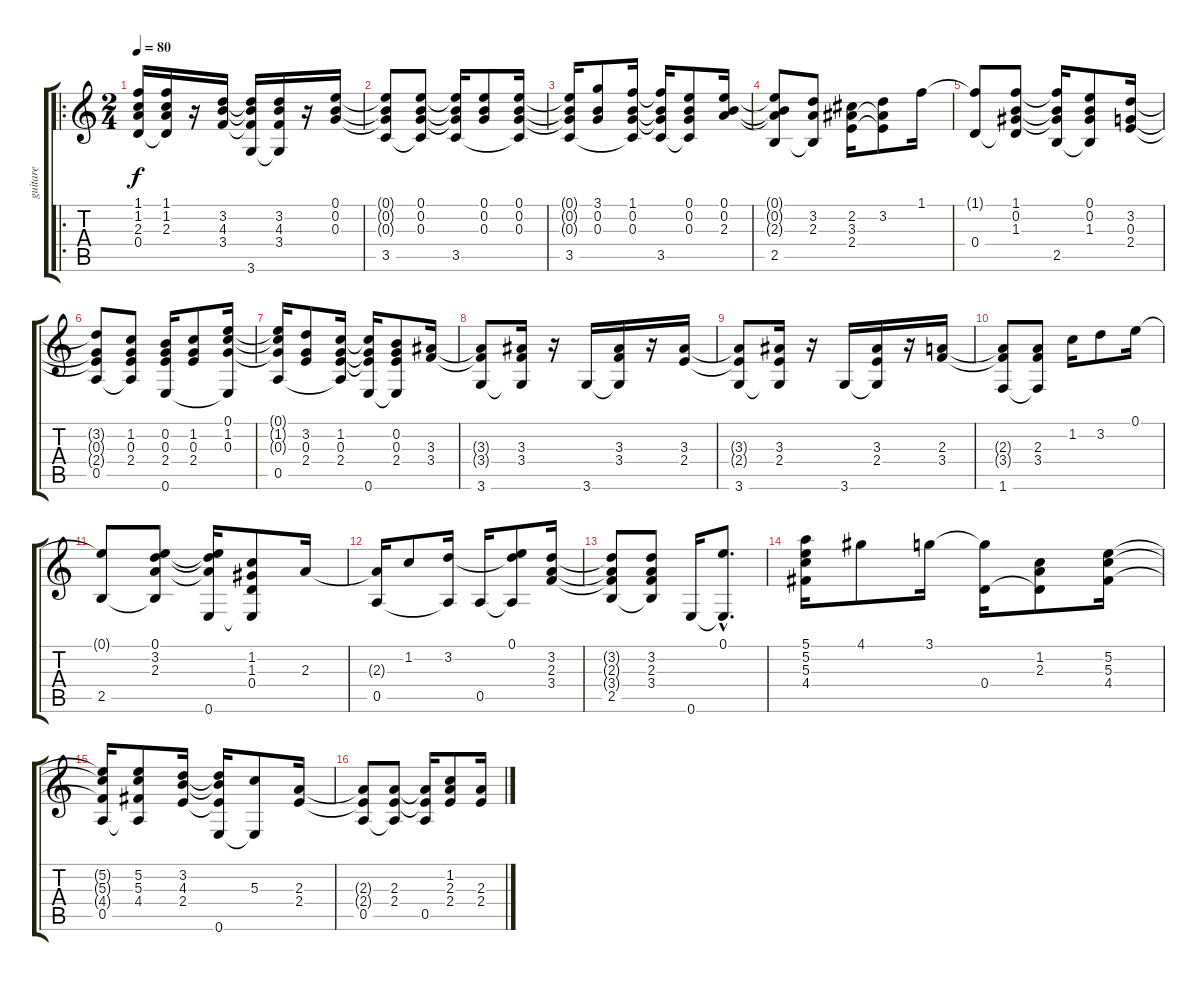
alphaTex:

\track ("guitare" "guitare") {instrument acousticguitarnylon}
\staff {score tabs}
\tuning (E4 B3 G3 D3 A2 E2) {hide}
\ro
\ts (2 4)
\tempo 80
\clef g2
\ks c
(1.1{t} 1.2{t} 2.3{t} 0.4).16{dy f} (1.1 1.2 2.3 0.4{t}).16 r.16 (3.2 4.3 3.4).16 (3.2{t} 4.3{t} 3.4{t} 3.6).16 (3.2 4.3 3.4 3.6{t}).16 r.16 (0.1 0.2 0.3).16 |
(0.1{t} 0.2{t} 0.3{t} 3.5).8 (0.1 0.2 0.3 3.5{t}).8 (0.1{t} 0.2{t} 0.3{t} 3.5).16 (0.1 0.2 0.3).8 (0.1 0.2 0.3 3.5{t}).16 |
(0.1{t} 0.2{t} 0.3{t} 3.5).16 (3.1 0.2 0.3).8 (1.1 0.2 0.3 3.5{t}).16 (1.1{t} 0.2{t} 0.3{t} 3.5).16 (0.1 0.2 0.3 3.5{t}).8 (0.1 0.2 2.3).16 |
(0.1{t} 0.2{t} 2.3{t} 2.5).8 (3.2 2.3 2.5{t}).8 (2.2 3.3 2.4).16 (3.2 3.3{t} 2.4{t}).8 1.1.16 |
(1.1{t} 0.4).8 (1.1 0.2 1.3 0.4{t}).8 (1.1{t} 0.2{t} 1.3{t} 2.5).16 (0.1 0.2 1.3 2.5{t}).8 (3.2 0.3 2.4).16 |
(3.2{t} 0.3{t} 2.4{t} 0.5).8 (1.2 0.3 2.4 0.5{t}).8 (0.2 0.3 2.4 0.6).16 (1.2 0.3 2.4).8 (0.1 1.2 0.3 0.6{t}).16 |
(0.1{t} 1.2{t} 0.3{t} 0.5).16 (3.2 0.3 2.4).8 (1.2 0.3 2.4 0.5{t}).16 (1.2{t} 0.3{t} 2.4{t} 0.6).16 (0.2 0.3 2.4 0.6{t}).8 (3.3 3.4).16 |
(3.3{t} 3.4{t} 3.6).8 (3.3 3.4 3.6{t}).16 r.16 3.6.16 (3.3 3.4 3.6{t}).16 r.16 (3.3 2.4).16 |
(3.3{t} 2.4{t} 3.6).8 (3.3 2.4 3.6{t}).16 r.16 3.6.16 (3.3 2.4 3.6{t}).16 r.16 (2.3 3.4).16 |
(2.3{t} 3.4{t} 1.6).8 (2.3 3.4 1.6{t}).8 1.2.16 3.2.8 0.1.16 |
(0.1{t} 2.5).8 (0.1 3.2 2.3 2.5{t}).8 (0.1{t} 3.2{t} 2.3{t} 0.6).16 (1.2 1.3 0.4 0.6{t}).8 2.3.16 |
(2.3{t} 0.5).16 1.2.8 (3.2 0.5{t}).16 0.5.16 (0.1 3.2{t} 0.5{t}).8 (3.2 2.3 3.4).16 |
(3.2{t} 2.3{t} 3.4{t} 2.5).8 (3.2 2.3 3.4 2.5{t}).8 0.6.16 (0.1{hac} 0.6{hac t}).8{d} |
(5.1 5.2 5.3 4.4).16 4.1.8 3.1.16 (3.1{t} 0.4).16 (1.2 2.3 0.4{t}).8 (5.2 5.3 4.4).16 |
(5.2{t} 5.3{t} 4.4{t} 0.5).16 (5.2 5.3 4.4 0.5{t}).8 (3.2 4.3 2.4).16 (3.2{t} 4.3{t} 2.4{t} 0.6).16 (5.3 0.6{t}).8 (2.3 2.4).16 |
(2.3{t} 2.4{t} 0.5).8 (2.3 2.4 0.5{t}).8 (2.3{t} 2.4{t} 0.5).16 (1.2 2.3 2.4).8 (2.3 2.4).16
